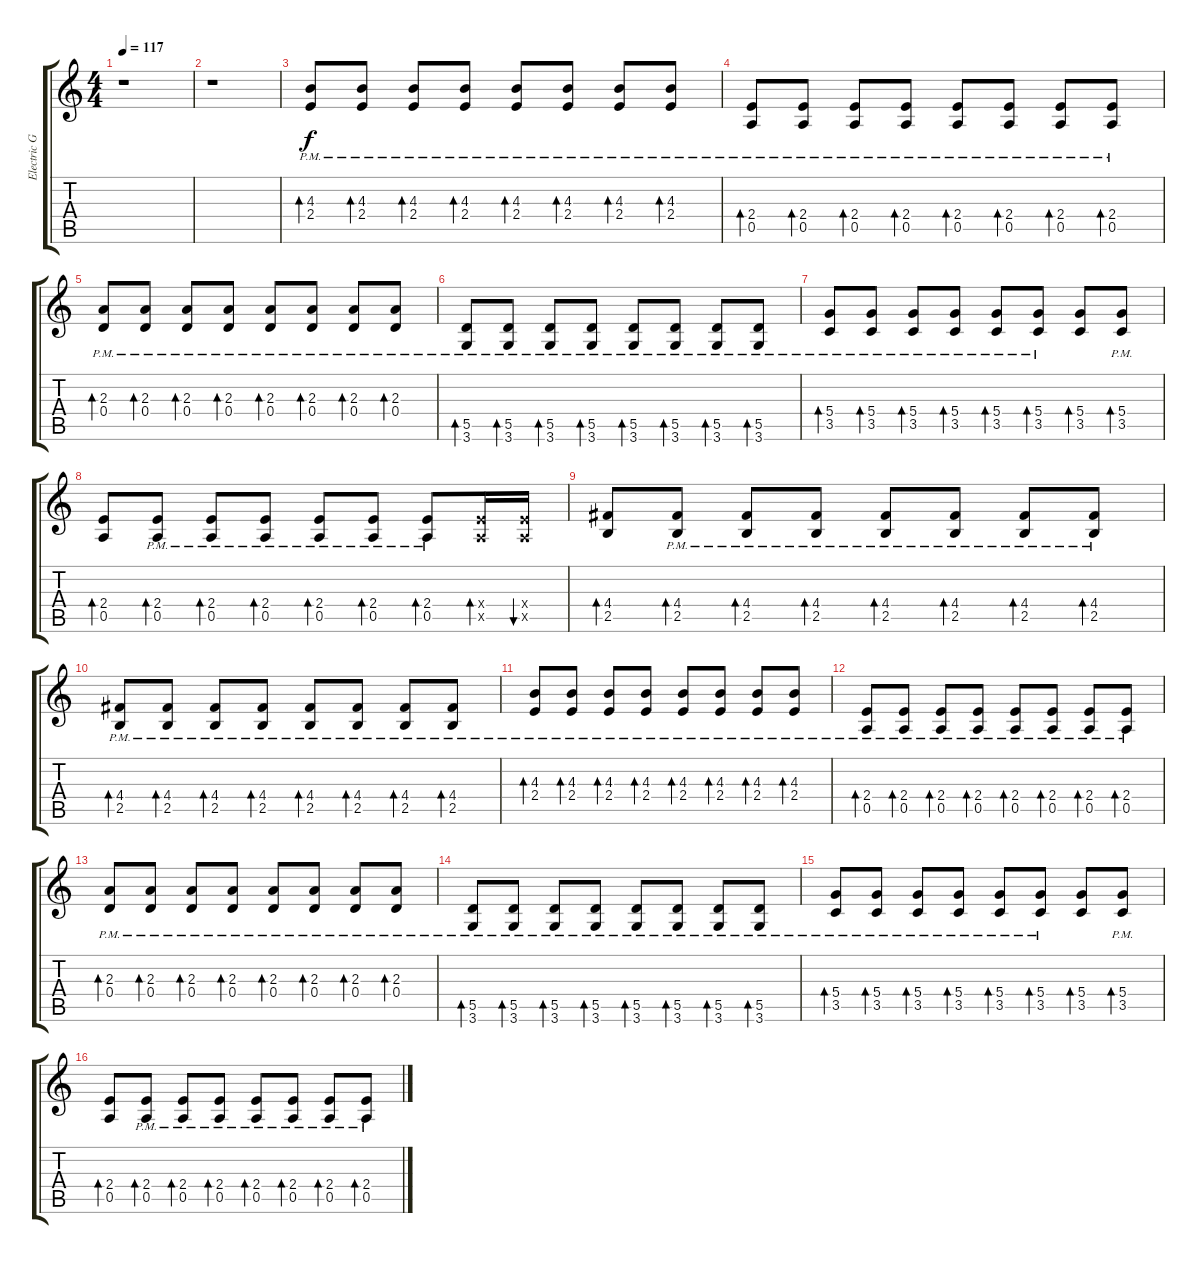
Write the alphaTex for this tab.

\track ("Electric Guitar" "Electric G") {instrument electricguitarjazz}
\staff {score tabs}
\tuning (E4 B3 G3 D3 A2 E2) {hide}
\ts (4 4)
\tempo 117
\clef g2
\ks c
r.1{dy f} |
r.1 |
(4.3{pm} 2.4{pm}).8{bd 60 instrument overdrivenguitar} (4.3{pm} 2.4{pm}).8{bd 60} (4.3{pm} 2.4{pm}).8{bd 60} (4.3{pm} 2.4{pm}).8{bd 60} (4.3{pm} 2.4{pm}).8{bd 60} (4.3{pm} 2.4{pm}).8{bd 60} (4.3{pm} 2.4{pm}).8{bd 60} (4.3{pm} 2.4{pm}).8{bd 60} |
(2.4{pm} 0.5{pm}).8{bd 60} (2.4{pm} 0.5{pm}).8{bd 60} (2.4{pm} 0.5{pm}).8{bd 60} (2.4{pm} 0.5{pm}).8{bd 60} (2.4{pm} 0.5{pm}).8{bd 60} (2.4{pm} 0.5{pm}).8{bd 60} (2.4{pm} 0.5{pm}).8{bd 60} (2.4{pm} 0.5{pm}).8{bd 60} |
(2.3{pm} 0.4{pm}).8{bd 60} (2.3{pm} 0.4{pm}).8{bd 60} (2.3{pm} 0.4{pm}).8{bd 60} (2.3{pm} 0.4{pm}).8{bd 60} (2.3{pm} 0.4{pm}).8{bd 60} (2.3{pm} 0.4{pm}).8{bd 60} (2.3{pm} 0.4{pm}).8{bd 60} (2.3{pm} 0.4{pm}).8{bd 60} |
(5.5{pm} 3.6{pm}).8{bd 60} (5.5{pm} 3.6{pm}).8{bd 60} (5.5{pm} 3.6{pm}).8{bd 60} (5.5{pm} 3.6{pm}).8{bd 60} (5.5{pm} 3.6{pm}).8{bd 60} (5.5{pm} 3.6{pm}).8{bd 60} (5.5{pm} 3.6{pm}).8{bd 60} (5.5{pm} 3.6{pm}).8{bd 60} |
(5.4{pm} 3.5{pm}).8{bd 60} (5.4{pm} 3.5{pm}).8{bd 60} (5.4{pm} 3.5{pm}).8{bd 60} (5.4{pm} 3.5{pm}).8{bd 60} (5.4{pm} 3.5{pm}).8{bd 60} (5.4{pm} 3.5{pm}).8{bd 60} (5.4 3.5).8{bd 60} (5.4{pm} 3.5{pm}).8{bd 60} |
(2.4 0.5).8{bd 60} (2.4{pm} 0.5{pm}).8{bd 60} (2.4{pm} 0.5{pm}).8{bd 60} (2.4{pm} 0.5{pm}).8{bd 60} (2.4{pm} 0.5{pm}).8{bd 60} (2.4{pm} 0.5{pm}).8{bd 60} (2.4{pm} 0.5{pm}).8{bd 60} (2.4{x} 0.5{x}).16{bd 60} (2.4{x} 0.5{x}).16{bu 60} |
(4.4 2.5).8{bd 60} (4.4{pm} 2.5{pm}).8{bd 60} (4.4{pm} 2.5{pm}).8{bd 60} (4.4{pm} 2.5{pm}).8{bd 60} (4.4{pm} 2.5{pm}).8{bd 60} (4.4{pm} 2.5{pm}).8{bd 60} (4.4{pm} 2.5{pm}).8{bd 60} (4.4{pm} 2.5{pm}).8{bd 60} |
(4.4{pm} 2.5{pm}).8{bd 60} (4.4{pm} 2.5{pm}).8{bd 60} (4.4{pm} 2.5{pm}).8{bd 60} (4.4{pm} 2.5{pm}).8{bd 60} (4.4{pm} 2.5{pm}).8{bd 60} (4.4{pm} 2.5{pm}).8{bd 60} (4.4{pm} 2.5{pm}).8{bd 60} (4.4{pm} 2.5{pm}).8{bd 60} |
(4.3{pm} 2.4{pm}).8{bd 60} (4.3{pm} 2.4{pm}).8{bd 60} (4.3{pm} 2.4{pm}).8{bd 60} (4.3{pm} 2.4{pm}).8{bd 60} (4.3{pm} 2.4{pm}).8{bd 60} (4.3{pm} 2.4{pm}).8{bd 60} (4.3{pm} 2.4{pm}).8{bd 60} (4.3{pm} 2.4{pm}).8{bd 60} |
(2.4{pm} 0.5{pm}).8{bd 60} (2.4{pm} 0.5{pm}).8{bd 60} (2.4{pm} 0.5{pm}).8{bd 60} (2.4{pm} 0.5{pm}).8{bd 60} (2.4{pm} 0.5{pm}).8{bd 60} (2.4{pm} 0.5{pm}).8{bd 60} (2.4{pm} 0.5{pm}).8{bd 60} (2.4{pm} 0.5{pm}).8{bd 60} |
(2.3{pm} 0.4{pm}).8{bd 60} (2.3{pm} 0.4{pm}).8{bd 60} (2.3{pm} 0.4{pm}).8{bd 60} (2.3{pm} 0.4{pm}).8{bd 60} (2.3{pm} 0.4{pm}).8{bd 60} (2.3{pm} 0.4{pm}).8{bd 60} (2.3{pm} 0.4{pm}).8{bd 60} (2.3{pm} 0.4{pm}).8{bd 60} |
(5.5{pm} 3.6{pm}).8{bd 60} (5.5{pm} 3.6{pm}).8{bd 60} (5.5{pm} 3.6{pm}).8{bd 60} (5.5{pm} 3.6{pm}).8{bd 60} (5.5{pm} 3.6{pm}).8{bd 60} (5.5{pm} 3.6{pm}).8{bd 60} (5.5{pm} 3.6{pm}).8{bd 60} (5.5{pm} 3.6{pm}).8{bd 60} |
(5.4{pm} 3.5{pm}).8{bd 60} (5.4{pm} 3.5{pm}).8{bd 60} (5.4{pm} 3.5{pm}).8{bd 60} (5.4{pm} 3.5{pm}).8{bd 60} (5.4{pm} 3.5{pm}).8{bd 60} (5.4{pm} 3.5{pm}).8{bd 60} (5.4 3.5).8{bd 60} (5.4{pm} 3.5{pm}).8{bd 60} |
(2.4 0.5).8{bd 60} (2.4{pm} 0.5{pm}).8{bd 60} (2.4{pm} 0.5{pm}).8{bd 60} (2.4{pm} 0.5{pm}).8{bd 60} (2.4{pm} 0.5{pm}).8{bd 60} (2.4{pm} 0.5{pm}).8{bd 60} (2.4{pm} 0.5{pm}).8{bd 60} (2.4{pm} 0.5{pm}).8{bd 60}
